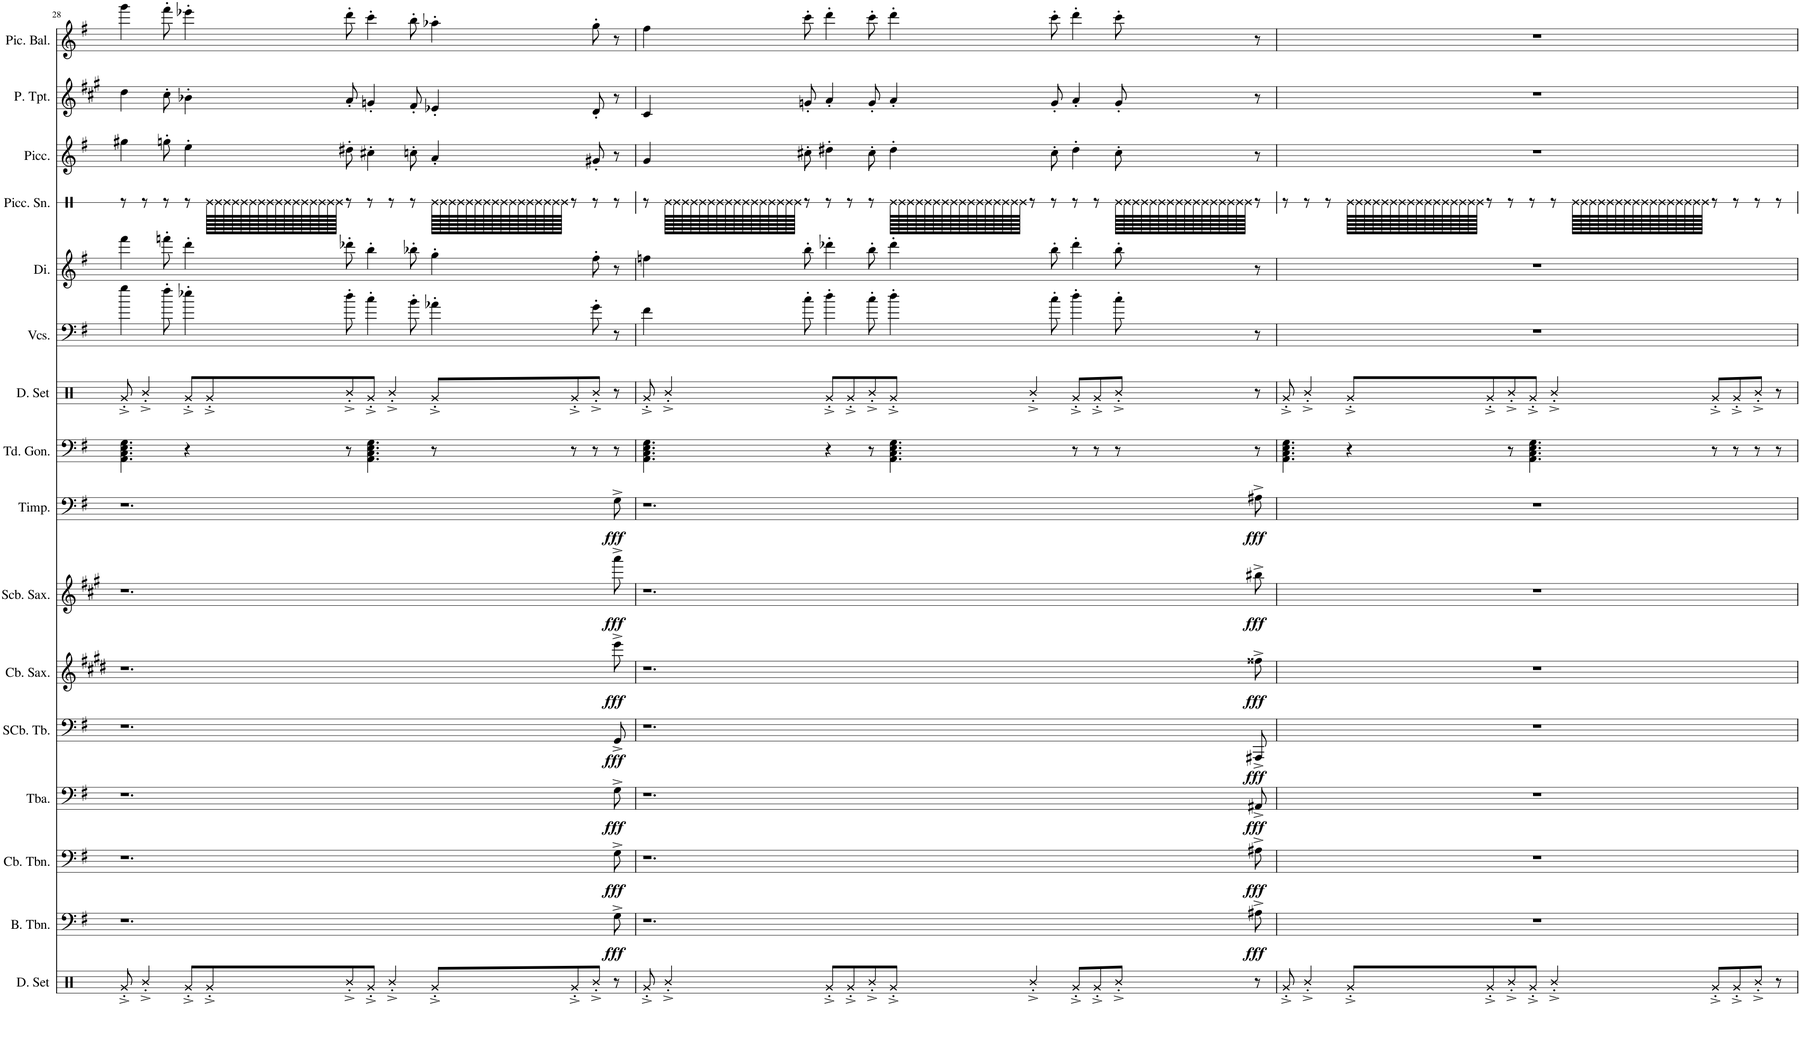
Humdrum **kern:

**kern	**kern	**dynam	**kern	**dynam	**kern	**dynam	**kern	**dynam	**kern	**dynam	**kern	**dynam	**kern	**dynam	**kern	**kern	**kern	**kern	**kern	**kern	**kern	**kern
*part16	*part15	*part15	*part14	*part14	*part13	*part13	*part12	*part12	*part11	*part11	*part10	*part10	*part9	*part9	*part8	*part7	*part6	*part5	*part4	*part3	*part2	*part1
*staff16	*staff15	*staff15	*staff14	*staff14	*staff13	*staff13	*staff12	*staff12	*staff11	*staff11	*staff10	*staff10	*staff9	*staff9	*staff8	*staff7	*staff6	*staff5	*staff4	*staff3	*staff2	*staff1
*I"Drumset	*I"Bass Trombone	*	*I"Contrabass Trombone	*	*I"Tuba	*	*I"Sub-Contrabass Tuba	*	*I"Contrabass Saxophone	*	*I"Subcontrabass Saxophone	*	*I"Timpani	*	*I"Tuned Gongs	*I"Drumset	*I"Violoncellos	*I"Dizi	*I"Piccolo Snare	*I"Piccolo	*I"Piccolo Trumpet	*I"Piccolo Balalaika
*I'D. Set	*I'B. Tbn.	*	*I'Cb. Tbn.	*	*I'Tba.	*	*I'SCb. Tb.	*	*I'Cb. Sax.	*	*I'Scb. Sax.	*	*I'Timp.	*	*I'Td. Gon.	*I'D. Set	*I'Vcs.	*I'Di.	*I'Picc. Sn.	*I'Picc.	*I'P. Tpt.	*I'Pic. Bal.
!!LO:PB:g=z
*clefX	*clefF4	*	*clefF4	*	*clefF4	*	*clefF4	*	*clefG2	*	*clefG2	*	*clefF4	*	*clefF4	*clefX	*clefF4	*clefG2	*clefX	*clefG2	*clefG2	*clefG2
*	*	*	*	*	*	*	*	*	*Trd19c33	*	*Trd22c38	*	*	*	*	*	*	*Trd-7c-12	*	*Trd-7c-12	*Trd-6c-10	*
*k[]	*k[f#]	*	*k[f#]	*	*k[f#]	*	*k[f#]	*	*k[f#c#g#d#]	*	*k[f#c#g#]	*	*k[f#]	*	*k[f#]	*k[]	*k[f#]	*k[f#]	*k[]	*k[f#]	*k[f#c#g#]	*k[f#]
*M13/8	*M13/8	*	*M13/8	*	*M13/8	*	*M13/8	*	*M13/8	*	*M13/8	*	*M13/8	*	*M13/8	*M13/8	*M13/8	*M13/8	*M13/8	*M13/8	*M13/8	*M13/8
=28	=28	=28	=28	=28	=28	=28	=28	=28	=28	=28	=28	=28	=28	=28	=28	=28	=28	=28	=28	=28	=28	=28
8Rg'^/	1.r	.	1.r	.	1.r	.	1.r	.	1.r	.	1.r	.	1.r	.	4.AA\ 4.C\ 4.E\ 4.G\	8Rg'^/	4gg\	4fff#\	8r	4gg#X\	4dd\	4ggg\
4R'^/	.	.	.	.	.	.	.	.	.	.	.	.	.	.	.	4R'^/	.	.	8r	.	.	.
.	.	.	.	.	.	.	.	.	.	.	.	.	.	.	.	.	8ff#'\	8fffn'\	8r	8ggn'\	8cc#'\	8fff#'\
8Rg'^/L	.	.	.	.	.	.	.	.	.	.	.	.	.	.	4r	8Rg'^/L	4ee-X'\	4ddd'\	8r	4ee'\	4b-X'\	4eee-X'\
8Rg'^/	.	.	.	.	.	.	.	.	.	.	.	.	.	.	.	8Rg'^/	.	.	128Re\LLLLL	.	.	.
.	.	.	.	.	.	.	.	.	.	.	.	.	.	.	.	.	.	.	128Re\	.	.	.
.	.	.	.	.	.	.	.	.	.	.	.	.	.	.	.	.	.	.	128Re\	.	.	.
.	.	.	.	.	.	.	.	.	.	.	.	.	.	.	.	.	.	.	128Re\	.	.	.
.	.	.	.	.	.	.	.	.	.	.	.	.	.	.	.	.	.	.	128Re\	.	.	.
.	.	.	.	.	.	.	.	.	.	.	.	.	.	.	.	.	.	.	128Re\	.	.	.
.	.	.	.	.	.	.	.	.	.	.	.	.	.	.	.	.	.	.	128Re\	.	.	.
.	.	.	.	.	.	.	.	.	.	.	.	.	.	.	.	.	.	.	128Re\	.	.	.
.	.	.	.	.	.	.	.	.	.	.	.	.	.	.	.	.	.	.	128Re\	.	.	.
.	.	.	.	.	.	.	.	.	.	.	.	.	.	.	.	.	.	.	128Re\	.	.	.
.	.	.	.	.	.	.	.	.	.	.	.	.	.	.	.	.	.	.	128Re\	.	.	.
.	.	.	.	.	.	.	.	.	.	.	.	.	.	.	.	.	.	.	128Re\	.	.	.
.	.	.	.	.	.	.	.	.	.	.	.	.	.	.	.	.	.	.	128Re\	.	.	.
.	.	.	.	.	.	.	.	.	.	.	.	.	.	.	.	.	.	.	128Re\	.	.	.
.	.	.	.	.	.	.	.	.	.	.	.	.	.	.	.	.	.	.	128Re\	.	.	.
.	.	.	.	.	.	.	.	.	.	.	.	.	.	.	.	.	.	.	128Re\JJJJJ	.	.	.
8R'^/	.	.	.	.	.	.	.	.	.	.	.	.	.	.	8r	8R'^/	8dd'\	8ddd-X'\	8r	8dd#X'\	8a'/	8ddd'\
8Rg'^/J	.	.	.	.	.	.	.	.	.	.	.	.	.	.	4.AA\ 4.C\ 4.E\ 4.G\	8Rg'^/J	4cc'\	4bb'\	8r	4cc#X'\	4gn'/	4ccc'\
4R'^/	.	.	.	.	.	.	.	.	.	.	.	.	.	.	.	4R'^/	.	.	8r	.	.	.
.	.	.	.	.	.	.	.	.	.	.	.	.	.	.	.	.	8b'\	8bb-X'\	8r	8ccn'\	8f#'/	8bb'\
8Rg'^/L	.	.	.	.	.	.	.	.	.	.	.	.	.	.	8r	8Rg'^/L	4a-X'\	4gg'\	128Re\LLLLL	4a'/	4e-X'/	4aa-X'\
.	.	.	.	.	.	.	.	.	.	.	.	.	.	.	.	.	.	.	128Re\	.	.	.
.	.	.	.	.	.	.	.	.	.	.	.	.	.	.	.	.	.	.	128Re\	.	.	.
.	.	.	.	.	.	.	.	.	.	.	.	.	.	.	.	.	.	.	128Re\	.	.	.
.	.	.	.	.	.	.	.	.	.	.	.	.	.	.	.	.	.	.	128Re\	.	.	.
.	.	.	.	.	.	.	.	.	.	.	.	.	.	.	.	.	.	.	128Re\	.	.	.
.	.	.	.	.	.	.	.	.	.	.	.	.	.	.	.	.	.	.	128Re\	.	.	.
.	.	.	.	.	.	.	.	.	.	.	.	.	.	.	.	.	.	.	128Re\	.	.	.
.	.	.	.	.	.	.	.	.	.	.	.	.	.	.	.	.	.	.	128Re\	.	.	.
.	.	.	.	.	.	.	.	.	.	.	.	.	.	.	.	.	.	.	128Re\	.	.	.
.	.	.	.	.	.	.	.	.	.	.	.	.	.	.	.	.	.	.	128Re\	.	.	.
.	.	.	.	.	.	.	.	.	.	.	.	.	.	.	.	.	.	.	128Re\	.	.	.
.	.	.	.	.	.	.	.	.	.	.	.	.	.	.	.	.	.	.	128Re\	.	.	.
.	.	.	.	.	.	.	.	.	.	.	.	.	.	.	.	.	.	.	128Re\	.	.	.
.	.	.	.	.	.	.	.	.	.	.	.	.	.	.	.	.	.	.	128Re\	.	.	.
.	.	.	.	.	.	.	.	.	.	.	.	.	.	.	.	.	.	.	128Re\JJJJJ	.	.	.
8Rg'^/	.	.	.	.	.	.	.	.	.	.	.	.	.	.	8r	8Rg'^/	.	.	8r	.	.	.
8R'^/J	.	.	.	.	.	.	.	.	.	.	.	.	.	.	8r	8R'^/J	8g'\	8ff#'\	8r	8g#X'/	8d'/	8gg'\
!	!	!LO:DY:b	!	!LO:DY:b	!	!LO:DY:b	!	!LO:DY:b	!	!LO:DY:b	!	!LO:DY:b	!	!LO:DY:b	!	!	!	!	!	!	!	!
8r	8G^\	fff	8G^\	fff	8G^\	fff	8GG^/	fff	8eee^\	fff	8aaa^\	fff	8G^\	fff	8r	8r	8r	8r	8r	8r	8r	8r
=29	=29	=29	=29	=29	=29	=29	=29	=29	=29	=29	=29	=29	=29	=29	=29	=29	=29	=29	=29	=29	=29	=29
8Rg'^/	1.r	.	1.r	.	1.r	.	1.r	.	1.r	.	1.r	.	1.r	.	4.AA\ 4.C\ 4.E\ 4.G\	8Rg'^/	4f#\	4ffn\	8r	4g/	4c#/	4ff#\
4R'^/	.	.	.	.	.	.	.	.	.	.	.	.	.	.	.	4R'^/	.	.	128Re\LLLLL	.	.	.
.	.	.	.	.	.	.	.	.	.	.	.	.	.	.	.	.	.	.	128Re\	.	.	.
.	.	.	.	.	.	.	.	.	.	.	.	.	.	.	.	.	.	.	128Re\	.	.	.
.	.	.	.	.	.	.	.	.	.	.	.	.	.	.	.	.	.	.	128Re\	.	.	.
.	.	.	.	.	.	.	.	.	.	.	.	.	.	.	.	.	.	.	128Re\	.	.	.
.	.	.	.	.	.	.	.	.	.	.	.	.	.	.	.	.	.	.	128Re\	.	.	.
.	.	.	.	.	.	.	.	.	.	.	.	.	.	.	.	.	.	.	128Re\	.	.	.
.	.	.	.	.	.	.	.	.	.	.	.	.	.	.	.	.	.	.	128Re\	.	.	.
.	.	.	.	.	.	.	.	.	.	.	.	.	.	.	.	.	.	.	128Re\	.	.	.
.	.	.	.	.	.	.	.	.	.	.	.	.	.	.	.	.	.	.	128Re\	.	.	.
.	.	.	.	.	.	.	.	.	.	.	.	.	.	.	.	.	.	.	128Re\	.	.	.
.	.	.	.	.	.	.	.	.	.	.	.	.	.	.	.	.	.	.	128Re\	.	.	.
.	.	.	.	.	.	.	.	.	.	.	.	.	.	.	.	.	.	.	128Re\	.	.	.
.	.	.	.	.	.	.	.	.	.	.	.	.	.	.	.	.	.	.	128Re\	.	.	.
.	.	.	.	.	.	.	.	.	.	.	.	.	.	.	.	.	.	.	128Re\	.	.	.
.	.	.	.	.	.	.	.	.	.	.	.	.	.	.	.	.	.	.	128Re\JJJJJ	.	.	.
.	.	.	.	.	.	.	.	.	.	.	.	.	.	.	.	.	8cc'\	8bb'\	8r	8cc#X'\	8gn'/	8ccc'\
8Rg'^/L	.	.	.	.	.	.	.	.	.	.	.	.	.	.	4r	8Rg'^/L	4dd'\	4ddd-X'\	8r	4dd#X'\	4a'/	4ddd'\
8Rg'^/	.	.	.	.	.	.	.	.	.	.	.	.	.	.	.	8Rg'^/	.	.	8r	.	.	.
8R'^/	.	.	.	.	.	.	.	.	.	.	.	.	.	.	8r	8R'^/	8cc'\	8bb'\	8r	8cc#'\	8g'/	8ccc'\
8Rg'^/J	.	.	.	.	.	.	.	.	.	.	.	.	.	.	4.AA\ 4.C\ 4.E\ 4.G\	8Rg'^/J	4dd'\	4ddd-'\	128Re\LLLLL	4dd#'\	4a'/	4ddd'\
.	.	.	.	.	.	.	.	.	.	.	.	.	.	.	.	.	.	.	128Re\	.	.	.
.	.	.	.	.	.	.	.	.	.	.	.	.	.	.	.	.	.	.	128Re\	.	.	.
.	.	.	.	.	.	.	.	.	.	.	.	.	.	.	.	.	.	.	128Re\	.	.	.
.	.	.	.	.	.	.	.	.	.	.	.	.	.	.	.	.	.	.	128Re\	.	.	.
.	.	.	.	.	.	.	.	.	.	.	.	.	.	.	.	.	.	.	128Re\	.	.	.
.	.	.	.	.	.	.	.	.	.	.	.	.	.	.	.	.	.	.	128Re\	.	.	.
.	.	.	.	.	.	.	.	.	.	.	.	.	.	.	.	.	.	.	128Re\	.	.	.
.	.	.	.	.	.	.	.	.	.	.	.	.	.	.	.	.	.	.	128Re\	.	.	.
.	.	.	.	.	.	.	.	.	.	.	.	.	.	.	.	.	.	.	128Re\	.	.	.
.	.	.	.	.	.	.	.	.	.	.	.	.	.	.	.	.	.	.	128Re\	.	.	.
.	.	.	.	.	.	.	.	.	.	.	.	.	.	.	.	.	.	.	128Re\	.	.	.
.	.	.	.	.	.	.	.	.	.	.	.	.	.	.	.	.	.	.	128Re\	.	.	.
.	.	.	.	.	.	.	.	.	.	.	.	.	.	.	.	.	.	.	128Re\	.	.	.
.	.	.	.	.	.	.	.	.	.	.	.	.	.	.	.	.	.	.	128Re\	.	.	.
.	.	.	.	.	.	.	.	.	.	.	.	.	.	.	.	.	.	.	128Re\JJJJJ	.	.	.
4R'^/	.	.	.	.	.	.	.	.	.	.	.	.	.	.	.	4R'^/	.	.	8r	.	.	.
.	.	.	.	.	.	.	.	.	.	.	.	.	.	.	.	.	8cc'\	8bb'\	8r	8cc#'\	8g'/	8ccc'\
8Rg'^/L	.	.	.	.	.	.	.	.	.	.	.	.	.	.	8r	8Rg'^/L	4dd'\	4ddd-'\	8r	4dd#'\	4a'/	4ddd'\
8Rg'^/	.	.	.	.	.	.	.	.	.	.	.	.	.	.	8r	8Rg'^/	.	.	8r	.	.	.
8R'^/J	.	.	.	.	.	.	.	.	.	.	.	.	.	.	8r	8R'^/J	8cc'\	8bb'\	128Re\LLLLL	8cc#'\	8g'/	8ccc'\
.	.	.	.	.	.	.	.	.	.	.	.	.	.	.	.	.	.	.	128Re\	.	.	.
.	.	.	.	.	.	.	.	.	.	.	.	.	.	.	.	.	.	.	128Re\	.	.	.
.	.	.	.	.	.	.	.	.	.	.	.	.	.	.	.	.	.	.	128Re\	.	.	.
.	.	.	.	.	.	.	.	.	.	.	.	.	.	.	.	.	.	.	128Re\	.	.	.
.	.	.	.	.	.	.	.	.	.	.	.	.	.	.	.	.	.	.	128Re\	.	.	.
.	.	.	.	.	.	.	.	.	.	.	.	.	.	.	.	.	.	.	128Re\	.	.	.
.	.	.	.	.	.	.	.	.	.	.	.	.	.	.	.	.	.	.	128Re\	.	.	.
.	.	.	.	.	.	.	.	.	.	.	.	.	.	.	.	.	.	.	128Re\	.	.	.
.	.	.	.	.	.	.	.	.	.	.	.	.	.	.	.	.	.	.	128Re\	.	.	.
.	.	.	.	.	.	.	.	.	.	.	.	.	.	.	.	.	.	.	128Re\	.	.	.
.	.	.	.	.	.	.	.	.	.	.	.	.	.	.	.	.	.	.	128Re\	.	.	.
.	.	.	.	.	.	.	.	.	.	.	.	.	.	.	.	.	.	.	128Re\	.	.	.
.	.	.	.	.	.	.	.	.	.	.	.	.	.	.	.	.	.	.	128Re\	.	.	.
.	.	.	.	.	.	.	.	.	.	.	.	.	.	.	.	.	.	.	128Re\	.	.	.
.	.	.	.	.	.	.	.	.	.	.	.	.	.	.	.	.	.	.	128Re\JJJJJ	.	.	.
!	!	!LO:DY:b	!	!LO:DY:b	!	!LO:DY:b	!	!LO:DY:b	!	!LO:DY:b	!	!LO:DY:b	!	!LO:DY:b	!	!	!	!	!	!	!	!
8r	8A#X^\	fff	8A#X^\	fff	8AA#X^/	fff	8AAA#X^/	fff	8ff##X^\	fff	8bb#X^\	fff	8A#X^\	fff	8r	8r	8r	8r	8r	8r	8r	8r
=30	=30	=30	=30	=30	=30	=30	=30	=30	=30	=30	=30	=30	=30	=30	=30	=30	=30	=30	=30	=30	=30	=30
8Rg'^/	8%13r	.	8%13r	.	8%13r	.	8%13r	.	8%13r	.	8%13r	.	8%13r	.	4.AA\ 4.C\ 4.E\ 4.G\	8Rg'^/	8%13r	8%13r	8r	8%13r	8%13r	8%13r
4R'^/	.	.	.	.	.	.	.	.	.	.	.	.	.	.	.	4R'^/	.	.	8r	.	.	.
.	.	.	.	.	.	.	.	.	.	.	.	.	.	.	.	.	.	.	8r	.	.	.
8Rg'^/L	.	.	.	.	.	.	.	.	.	.	.	.	.	.	4r	8Rg'^/L	.	.	128Re\LLLLL	.	.	.
.	.	.	.	.	.	.	.	.	.	.	.	.	.	.	.	.	.	.	128Re\	.	.	.
.	.	.	.	.	.	.	.	.	.	.	.	.	.	.	.	.	.	.	128Re\	.	.	.
.	.	.	.	.	.	.	.	.	.	.	.	.	.	.	.	.	.	.	128Re\	.	.	.
.	.	.	.	.	.	.	.	.	.	.	.	.	.	.	.	.	.	.	128Re\	.	.	.
.	.	.	.	.	.	.	.	.	.	.	.	.	.	.	.	.	.	.	128Re\	.	.	.
.	.	.	.	.	.	.	.	.	.	.	.	.	.	.	.	.	.	.	128Re\	.	.	.
.	.	.	.	.	.	.	.	.	.	.	.	.	.	.	.	.	.	.	128Re\	.	.	.
.	.	.	.	.	.	.	.	.	.	.	.	.	.	.	.	.	.	.	128Re\	.	.	.
.	.	.	.	.	.	.	.	.	.	.	.	.	.	.	.	.	.	.	128Re\	.	.	.
.	.	.	.	.	.	.	.	.	.	.	.	.	.	.	.	.	.	.	128Re\	.	.	.
.	.	.	.	.	.	.	.	.	.	.	.	.	.	.	.	.	.	.	128Re\	.	.	.
.	.	.	.	.	.	.	.	.	.	.	.	.	.	.	.	.	.	.	128Re\	.	.	.
.	.	.	.	.	.	.	.	.	.	.	.	.	.	.	.	.	.	.	128Re\	.	.	.
.	.	.	.	.	.	.	.	.	.	.	.	.	.	.	.	.	.	.	128Re\	.	.	.
.	.	.	.	.	.	.	.	.	.	.	.	.	.	.	.	.	.	.	128Re\JJJJJ	.	.	.
8Rg'^/	.	.	.	.	.	.	.	.	.	.	.	.	.	.	.	8Rg'^/	.	.	8r	.	.	.
8R'^/	.	.	.	.	.	.	.	.	.	.	.	.	.	.	8r	8R'^/	.	.	8r	.	.	.
8Rg'^/J	.	.	.	.	.	.	.	.	.	.	.	.	.	.	4.AA\ 4.C\ 4.E\ 4.G\	8Rg'^/J	.	.	8r	.	.	.
4R'^/	.	.	.	.	.	.	.	.	.	.	.	.	.	.	.	4R'^/	.	.	8r	.	.	.
.	.	.	.	.	.	.	.	.	.	.	.	.	.	.	.	.	.	.	128Re\LLLLL	.	.	.
.	.	.	.	.	.	.	.	.	.	.	.	.	.	.	.	.	.	.	128Re\	.	.	.
.	.	.	.	.	.	.	.	.	.	.	.	.	.	.	.	.	.	.	128Re\	.	.	.
.	.	.	.	.	.	.	.	.	.	.	.	.	.	.	.	.	.	.	128Re\	.	.	.
.	.	.	.	.	.	.	.	.	.	.	.	.	.	.	.	.	.	.	128Re\	.	.	.
.	.	.	.	.	.	.	.	.	.	.	.	.	.	.	.	.	.	.	128Re\	.	.	.
.	.	.	.	.	.	.	.	.	.	.	.	.	.	.	.	.	.	.	128Re\	.	.	.
.	.	.	.	.	.	.	.	.	.	.	.	.	.	.	.	.	.	.	128Re\	.	.	.
.	.	.	.	.	.	.	.	.	.	.	.	.	.	.	.	.	.	.	128Re\	.	.	.
.	.	.	.	.	.	.	.	.	.	.	.	.	.	.	.	.	.	.	128Re\	.	.	.
.	.	.	.	.	.	.	.	.	.	.	.	.	.	.	.	.	.	.	128Re\	.	.	.
.	.	.	.	.	.	.	.	.	.	.	.	.	.	.	.	.	.	.	128Re\	.	.	.
.	.	.	.	.	.	.	.	.	.	.	.	.	.	.	.	.	.	.	128Re\	.	.	.
.	.	.	.	.	.	.	.	.	.	.	.	.	.	.	.	.	.	.	128Re\	.	.	.
.	.	.	.	.	.	.	.	.	.	.	.	.	.	.	.	.	.	.	128Re\	.	.	.
.	.	.	.	.	.	.	.	.	.	.	.	.	.	.	.	.	.	.	128Re\JJJJJ	.	.	.
8Rg'^/L	.	.	.	.	.	.	.	.	.	.	.	.	.	.	8r	8Rg'^/L	.	.	8r	.	.	.
8Rg'^/	.	.	.	.	.	.	.	.	.	.	.	.	.	.	8r	8Rg'^/	.	.	8r	.	.	.
8R'^/J	.	.	.	.	.	.	.	.	.	.	.	.	.	.	8r	8R'^/J	.	.	8r	.	.	.
8r	.	.	.	.	.	.	.	.	.	.	.	.	.	.	8r	8r	.	.	8r	.	.	.
=	=	=	=	=	=	=	=	=	=	=	=	=	=	=	=	=	=	=	=	=	=	=
*-	*-	*-	*-	*-	*-	*-	*-	*-	*-	*-	*-	*-	*-	*-	*-	*-	*-	*-	*-	*-	*-	*-
